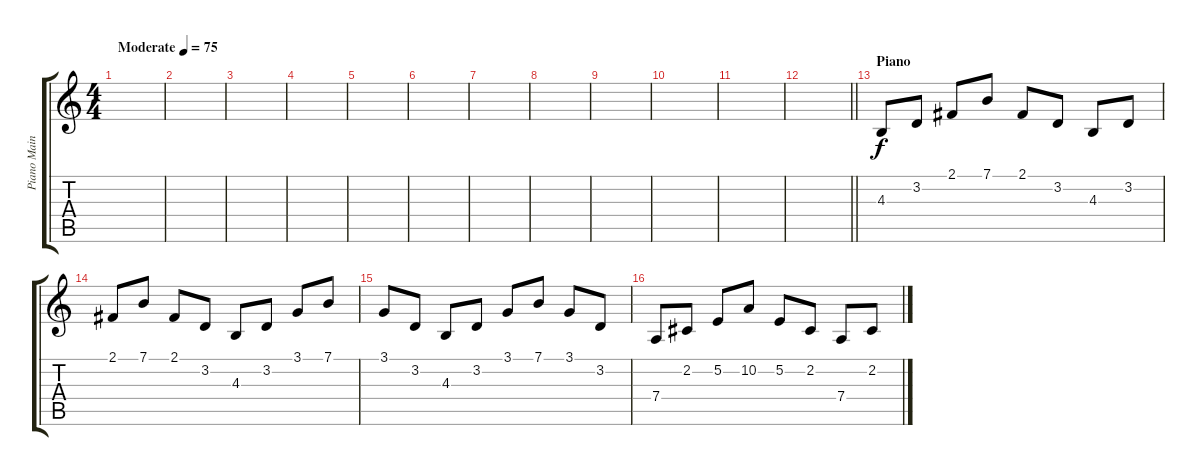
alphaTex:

\track ("Piano Main Droite" "Piano Main") {instrument acousticgrandpiano}
\staff {score tabs}
\tuning (E4 B3 G3 D3 A2 E2) {hide}
\ts (4 4)
\tempo (75 "Moderate")
\clef g2
\ks c
|
|
|
|
|
|
|
|
|
|
|
\barLineRight lightlight
|
\section ("" "Piano")
4.3.8 3.2.8 2.1.8 7.1.8 2.1.8 3.2.8 4.3.8 3.2.8 |
2.1.8 7.1.8 2.1.8 3.2.8 4.3.8 3.2.8 3.1.8 7.1.8 |
3.1.8 3.2.8 4.3.8 3.2.8 3.1.8 7.1.8 3.1.8 3.2.8 |
7.4.8 2.2.8 5.2.8 10.2.8 5.2.8 2.2.8 7.4.8 2.2.8
